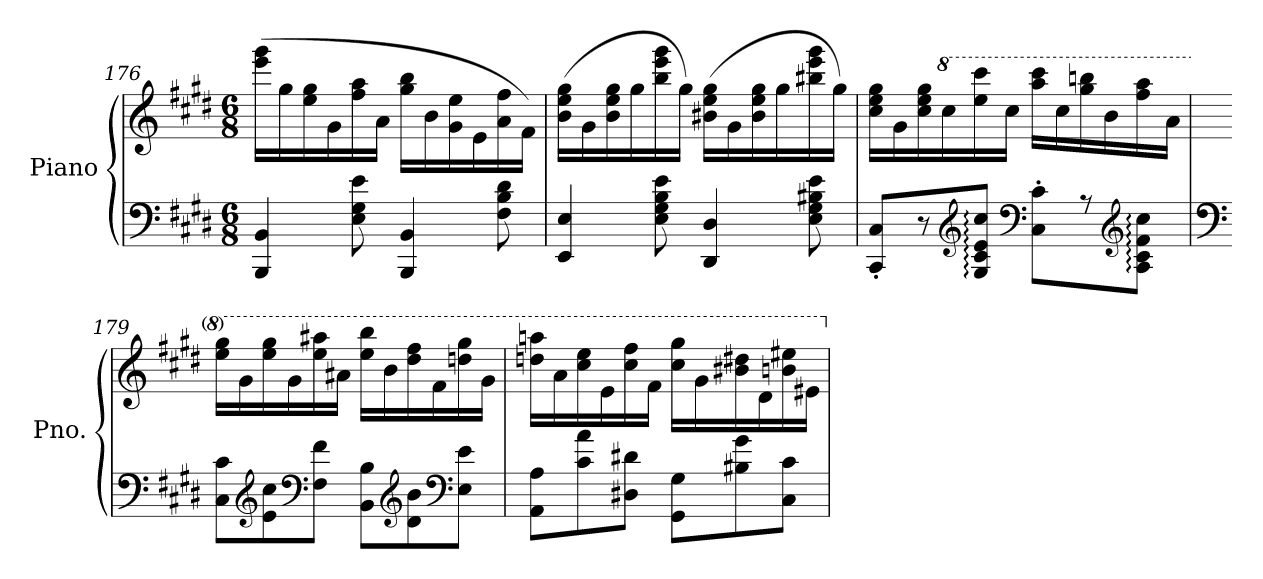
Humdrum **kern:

**kern	**kern
*part1	*part1
*staff2	*staff1
*I"Piano	*
*I'Pno.	*
*clefF4	*clefG2
*k[f#c#g#d#]	*k[f#c#g#d#]
*M6/8	*M6/8
=176	=176
4BBB/ 4BB/	(16eee\ 16ggg#\LL
.	16gg#\
.	16ee\ 16gg#\
.	16g#\
8E\ 8G#\ 8e\	16ff#\ 16aa\
.	16a\JJ
4BBB/ 4BB/	16gg#\ 16bb\LL
.	16b\
.	16g#\ 16ee\
.	16e\
8F#\ 8B\ 8d#\	16a\ 16ff#\
.	16f#\JJ)
=177	=177
4EE/ 4E/	(16b\ 16ee\ 16gg#\LL
.	16g#\
.	16b\ 16ee\ 16gg#\
.	16gg#\
8E\ 8G#\ 8B\ 8e\	16bb\ 16eee\ 16ggg#\
.	16gg#\JJ)
4DD#/ 4D#/	(16b#X\ 16ee\ 16gg#\LL
.	16g#\
.	16b#\ 16ee\ 16gg#\
.	16gg#\
8E\ 8G#\ 8B#X\ 8e\	16bb#X\ 16eee\ 16ggg#\
.	16gg#\JJ)
!!LO:LB:g=z
=178	=178
8CC#/' 8C#/'L	16cc#\ 16ee\ 16gg#\LL
.	16g#\
8r	16cc#\ 16ee\ 16gg#\
*	*8va
.	16ccc#\
*clefG2	*
8G#/: 8c#/: 8e/: 8cc#/:J	16eee\ 16cccc#\
.	16ccc#\JJ
*clefF4	*
8C#\' 8c#\'L	16aaa\ 16cccc#\LL
.	16ccc#\
8r	16ggg#\ 16bbbn\
.	16bb\
*clefG2	*
8A\: 8c#\: 8f#\: 8cc#\:J	16fff#\ 16aaa\
.	16aa\JJ
=179	=179
*clefF4	*
8C#\ 8c#\L	16eee\ 16ggg#\LL
.	16gg#\
*clefG2	*
8e\ 8cc#\	16eee\ 16ggg#\
.	16gg#\
*clefF4	*
8F#\ 8f#\J	16eee\ 16aaa#X\
.	16aa#X\JJ
8BB\ 8B\L	16eee\ 16bbb\LL
.	16bb\
*clefG2	*
8d#\ 8b\	16ddd#\ 16fff#\
.	16ff#\
*clefF4	*
8E\ 8e\J	16dddn\ 16ggg#\
.	16gg#\JJ
=180	=180
8AA\ 8A\L	16dddn\ 16aaan\LL
.	16aa\
8c#\ 8a\	16ccc#\ 16eee\
.	16ee\
8D#X\ 8d#X\J	16ccc#\ 16fff#\
.	16ff#\JJ
8GG#\ 8G#\L	16ccc#\ 16ggg#\LL
.	16gg#\
8B#X\ 8g#\	16bb#X\ 16ddd#X\
.	16dd#\
8C#\ 8c#\J	16bbn\ 16eee#X\
.	16ee#X\JJ
*	*X8va
=	=
*-	*-
